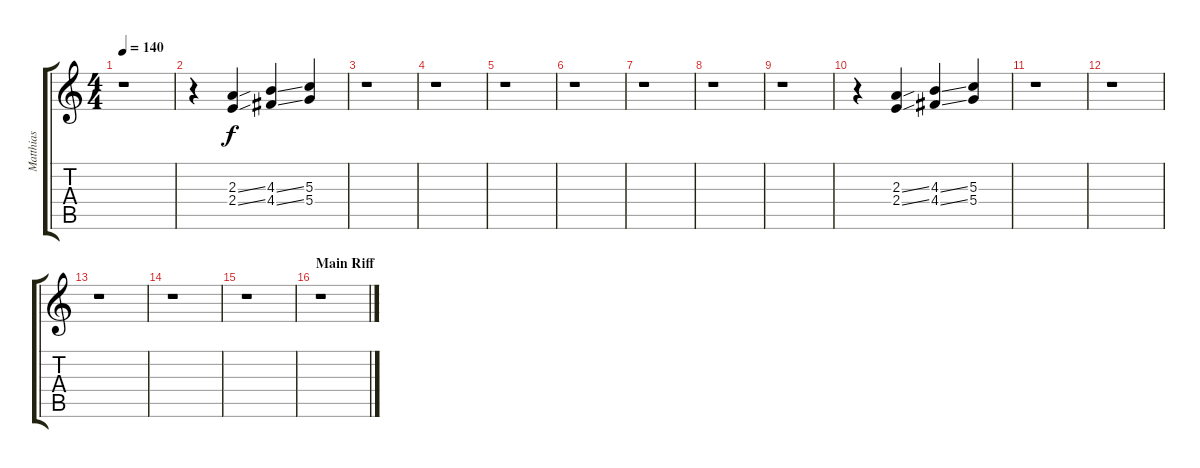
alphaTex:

\track ("Matthias" "Matthias") {instrument distortionguitar}
\staff {score tabs}
\tuning (E4 B3 G3 D3 A2 E2) {hide}
\ts (4 4)
\tempo 140
\clef g2
\ks c
r.1{dy f} |
r.4 (2.3{ss} 2.4{ss}).4 (4.3{ss} 4.4{ss}).4 (5.3 5.4).4 |
r.1 |
r.1 |
r.1 |
r.1 |
r.1 |
r.1 |
r.1 |
r.4 (2.3{ss} 2.4{ss}).4 (4.3{ss} 4.4{ss}).4 (5.3 5.4).4 |
r.1 |
r.1 |
r.1 |
r.1 |
r.1 |
\section ("" "Main Riff")
r.1
